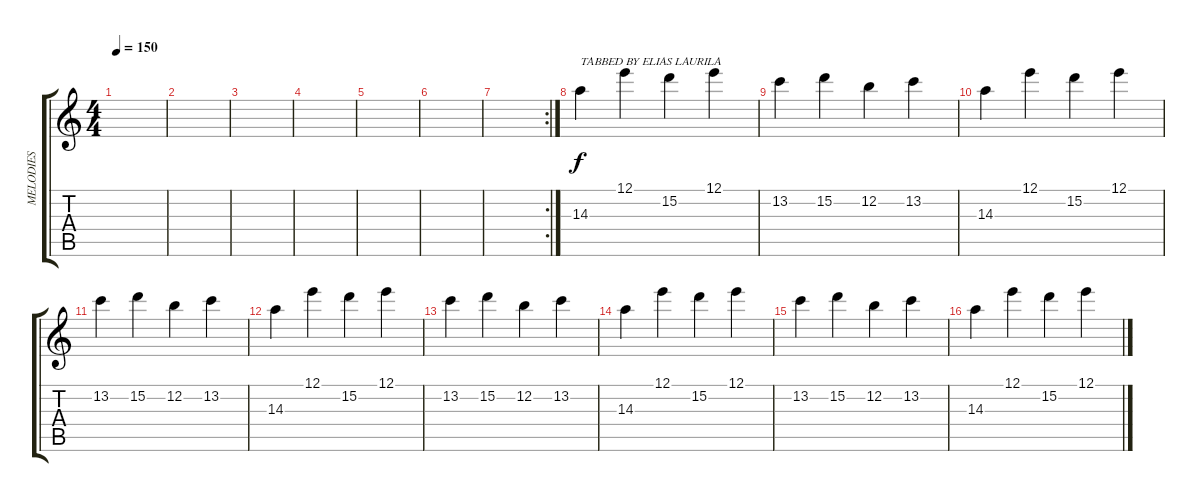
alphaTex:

\track ("MELODIES" "MELODIES") {instrument distortionguitar}
\staff {score tabs}
\tuning (E4 B3 G3 D3 A2 E2) {hide}
\ts (4 4)
\tempo 150
\clef g2
\ks c
|
|
|
|
|
|
\rc 2
|
14.3.4{txt "TABBED BY ELIAS LAURILA"} 12.1.4 15.2.4 12.1.4 |
13.2.4 15.2.4 12.2.4 13.2.4 |
14.3.4 12.1.4 15.2.4 12.1.4 |
13.2.4 15.2.4 12.2.4 13.2.4 |
14.3.4 12.1.4 15.2.4 12.1.4 |
13.2.4 15.2.4 12.2.4 13.2.4 |
14.3.4 12.1.4 15.2.4 12.1.4 |
13.2.4 15.2.4 12.2.4 13.2.4 |
14.3.4 12.1.4 15.2.4 12.1.4
